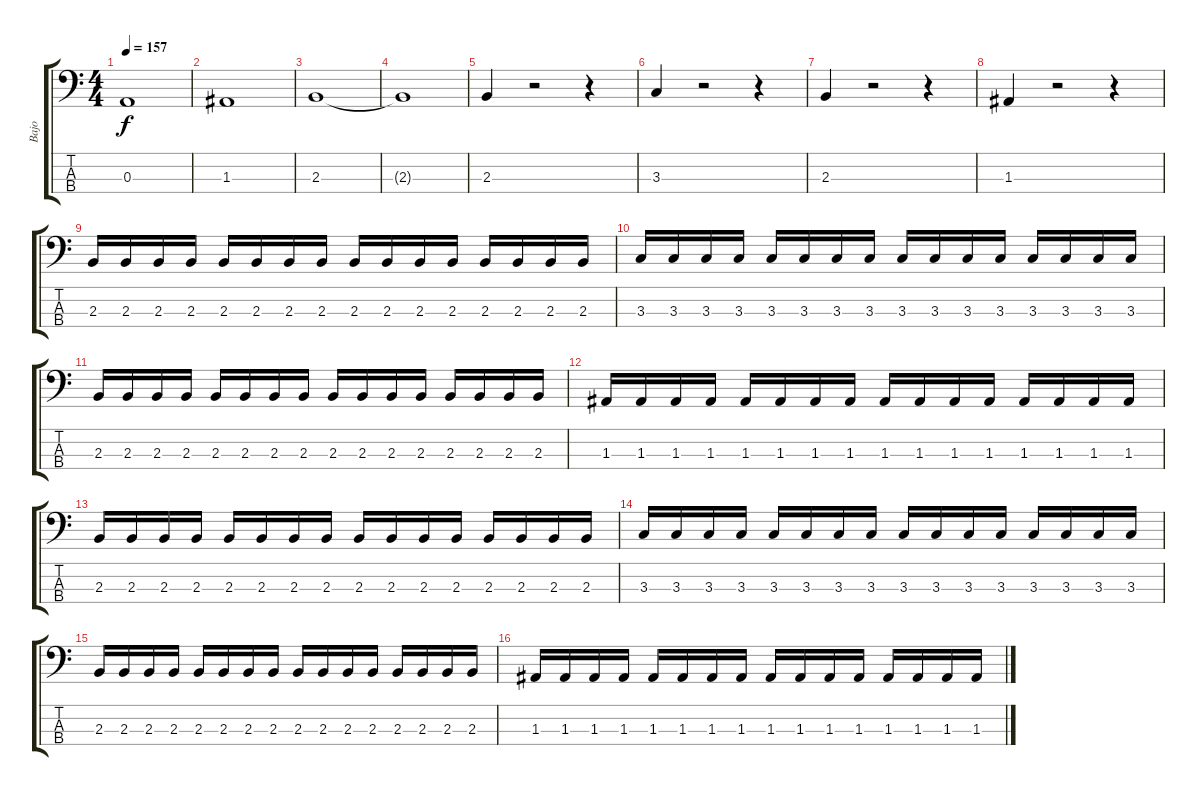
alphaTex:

\track ("Bajo" "Bajo") {instrument electricbasspick}
\staff {score tabs}
\tuning (G2 D2 A1 E1) {hide}
\ts (4 4)
\tempo 157
\clef f4
\ks c
0.3.1{dy f} |
1.3.1 |
2.3.1 |
2.3{t}.1 |
2.3.4 r.2 r.4 |
3.3.4 r.2 r.4 |
2.3.4 r.2 r.4 |
1.3.4 r.2 r.4 |
2.3.16 2.3.16 2.3.16 2.3.16 2.3.16 2.3.16 2.3.16 2.3.16 2.3.16 2.3.16 2.3.16 2.3.16 2.3.16 2.3.16 2.3.16 2.3.16 |
3.3.16 3.3.16 3.3.16 3.3.16 3.3.16 3.3.16 3.3.16 3.3.16 3.3.16 3.3.16 3.3.16 3.3.16 3.3.16 3.3.16 3.3.16 3.3.16 |
2.3.16 2.3.16 2.3.16 2.3.16 2.3.16 2.3.16 2.3.16 2.3.16 2.3.16 2.3.16 2.3.16 2.3.16 2.3.16 2.3.16 2.3.16 2.3.16 |
1.3.16 1.3.16 1.3.16 1.3.16 1.3.16 1.3.16 1.3.16 1.3.16 1.3.16 1.3.16 1.3.16 1.3.16 1.3.16 1.3.16 1.3.16 1.3.16 |
2.3.16 2.3.16 2.3.16 2.3.16 2.3.16 2.3.16 2.3.16 2.3.16 2.3.16 2.3.16 2.3.16 2.3.16 2.3.16 2.3.16 2.3.16 2.3.16 |
3.3.16 3.3.16 3.3.16 3.3.16 3.3.16 3.3.16 3.3.16 3.3.16 3.3.16 3.3.16 3.3.16 3.3.16 3.3.16 3.3.16 3.3.16 3.3.16 |
2.3.16 2.3.16 2.3.16 2.3.16 2.3.16 2.3.16 2.3.16 2.3.16 2.3.16 2.3.16 2.3.16 2.3.16 2.3.16 2.3.16 2.3.16 2.3.16 |
1.3.16 1.3.16 1.3.16 1.3.16 1.3.16 1.3.16 1.3.16 1.3.16 1.3.16 1.3.16 1.3.16 1.3.16 1.3.16 1.3.16 1.3.16 1.3.16
